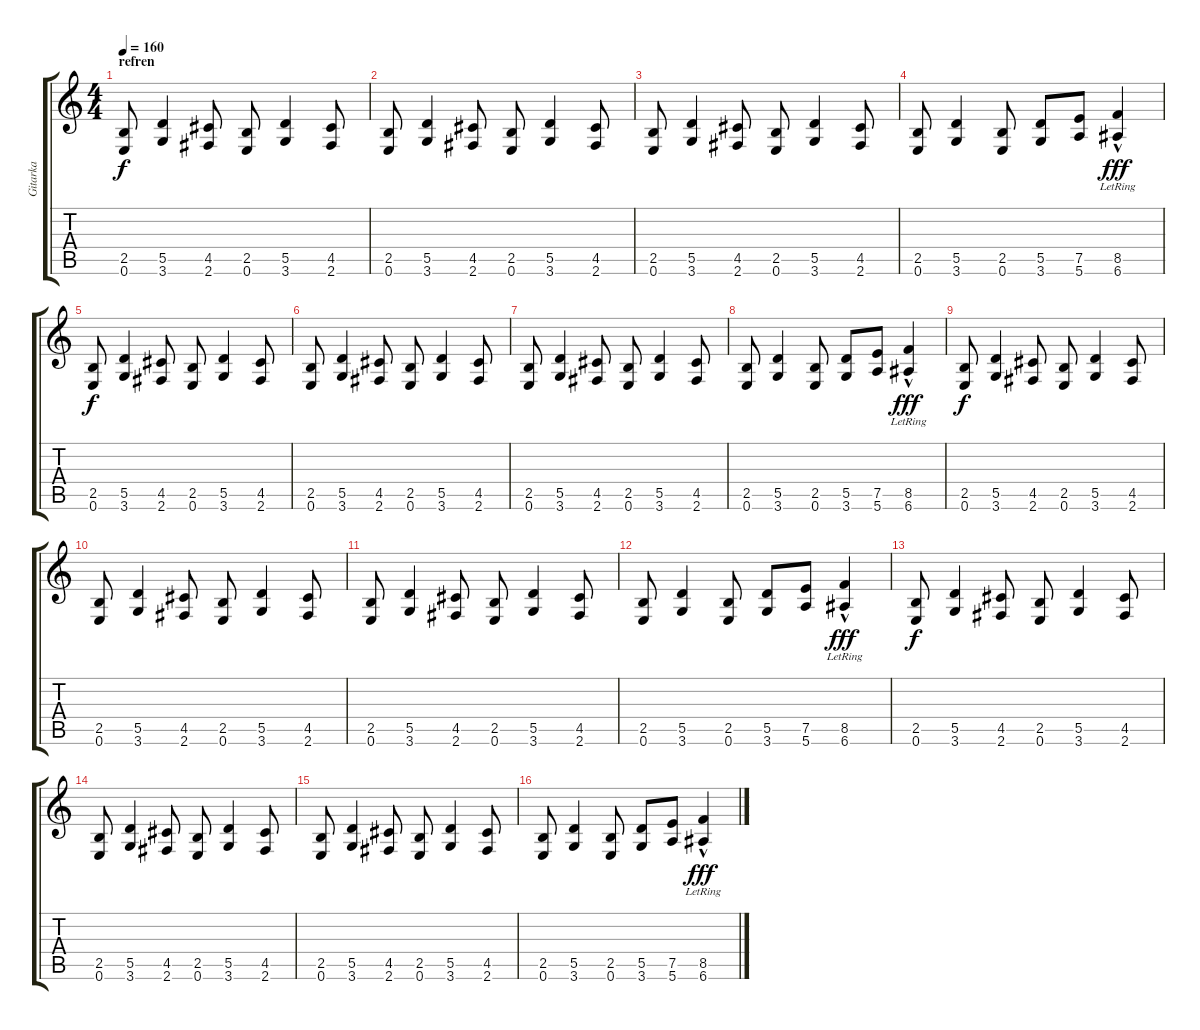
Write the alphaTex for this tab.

\track ("Gitarka" "Gitarka") {instrument distortionguitar}
\staff {score tabs}
\tuning (E4 B3 G3 D3 A2 E2) {hide}
\ts (4 4)
\section ("" "refren")
\tempo 160
\clef g2
\ks c
(2.5 0.6).8{dy f} (5.5 3.6).4 (4.5 2.6).8 (2.5 0.6).8 (5.5 3.6).4 (4.5 2.6).8 |
(2.5 0.6).8 (5.5 3.6).4 (4.5 2.6).8 (2.5 0.6).8 (5.5 3.6).4 (4.5 2.6).8 |
(2.5 0.6).8 (5.5 3.6).4 (4.5 2.6).8 (2.5 0.6).8 (5.5 3.6).4 (4.5 2.6).8 |
(2.5 0.6).8 (5.5 3.6).4 (2.5 0.6).8 (5.5 3.6).8 (7.5 5.6).8 (8.5{hac lr} 6.6{hac lr}).4{dy fff} |
(2.5 0.6).8{dy f} (5.5 3.6).4 (4.5 2.6).8 (2.5 0.6).8 (5.5 3.6).4 (4.5 2.6).8 |
(2.5 0.6).8 (5.5 3.6).4 (4.5 2.6).8 (2.5 0.6).8 (5.5 3.6).4 (4.5 2.6).8 |
(2.5 0.6).8 (5.5 3.6).4 (4.5 2.6).8 (2.5 0.6).8 (5.5 3.6).4 (4.5 2.6).8 |
(2.5 0.6).8 (5.5 3.6).4 (2.5 0.6).8 (5.5 3.6).8 (7.5 5.6).8 (8.5{hac lr} 6.6{hac lr}).4{dy fff} |
(2.5 0.6).8{dy f} (5.5 3.6).4 (4.5 2.6).8 (2.5 0.6).8 (5.5 3.6).4 (4.5 2.6).8 |
(2.5 0.6).8 (5.5 3.6).4 (4.5 2.6).8 (2.5 0.6).8 (5.5 3.6).4 (4.5 2.6).8 |
(2.5 0.6).8 (5.5 3.6).4 (4.5 2.6).8 (2.5 0.6).8 (5.5 3.6).4 (4.5 2.6).8 |
(2.5 0.6).8 (5.5 3.6).4 (2.5 0.6).8 (5.5 3.6).8 (7.5 5.6).8 (8.5{hac lr} 6.6{hac lr}).4{dy fff} |
(2.5 0.6).8{dy f} (5.5 3.6).4 (4.5 2.6).8 (2.5 0.6).8 (5.5 3.6).4 (4.5 2.6).8 |
(2.5 0.6).8 (5.5 3.6).4 (4.5 2.6).8 (2.5 0.6).8 (5.5 3.6).4 (4.5 2.6).8 |
(2.5 0.6).8 (5.5 3.6).4 (4.5 2.6).8 (2.5 0.6).8 (5.5 3.6).4 (4.5 2.6).8 |
(2.5 0.6).8 (5.5 3.6).4 (2.5 0.6).8 (5.5 3.6).8 (7.5 5.6).8 (8.5{hac lr} 6.6{hac lr}).4{dy fff}
